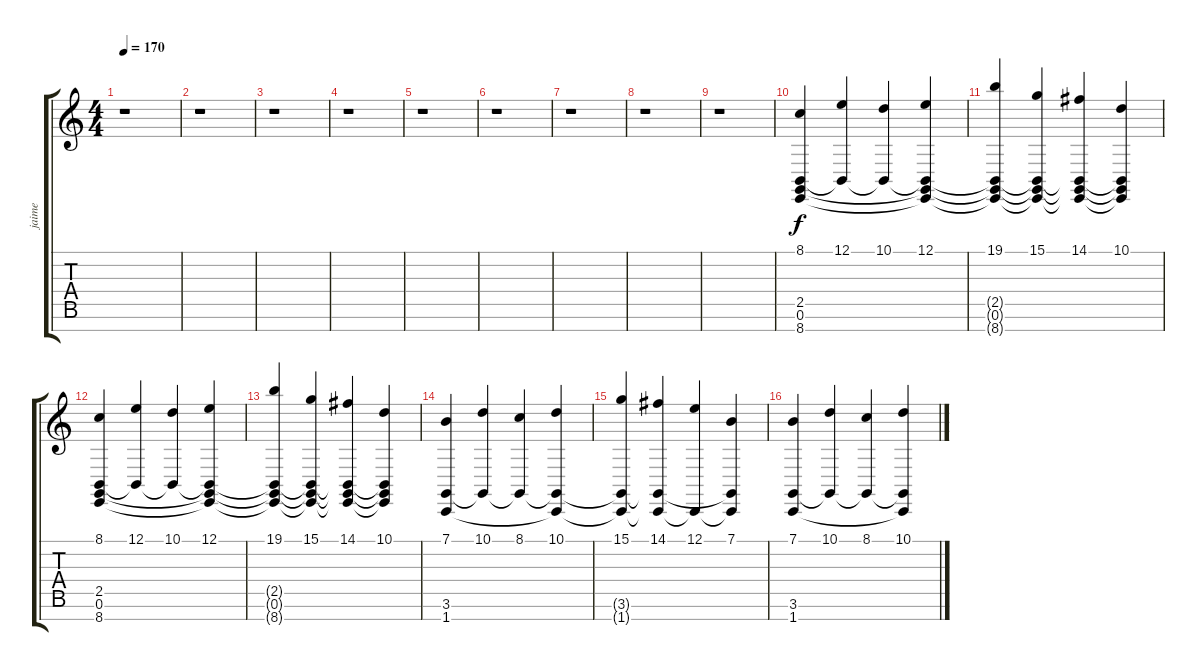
\track ("jaime" "jaime") {instrument acousticgrandpiano}
\staff {score tabs}
\tuning (E4 B3 G3 D3 A2 E2 B1) {hide}
\ts (4 4)
\tempo 170
\clef g2
\ks c
r.1{dy f} |
r.1 |
r.1 |
r.1 |
r.1 |
r.1 |
r.1 |
r.1 |
r.1 |
(8.1 2.5 0.6 8.7).4{volume 15} (12.1 2.5{t}).4 (10.1 2.5{t}).4 (12.1 2.5{t} 0.6{t} 8.7{t}).4 |
(19.1 2.5{t} 0.6{t} 8.7{t}).4 (15.1 2.5{t} 0.6{t} 8.7{t}).4 (14.1 2.5{t} 0.6{t} 8.7{t}).4 (10.1 2.5{t} 0.6{t} 8.7{t}).4 |
(8.1 2.5 0.6 8.7).4 (12.1 2.5{t}).4 (10.1 2.5{t}).4 (12.1 2.5{t} 0.6{t} 8.7{t}).4 |
(19.1 2.5{t} 0.6{t} 8.7{t}).4 (15.1 2.5{t} 0.6{t} 8.7{t}).4 (14.1 2.5{t} 0.6{t} 8.7{t}).4 (10.1 2.5{t} 0.6{t} 8.7{t}).4 |
(7.1 3.6 1.7).4 (10.1 3.6{t}).4 (8.1 3.6{t}).4 (10.1 3.6{t} 1.7{t}).4 |
(15.1 3.6{t} 1.7{t}).4 (14.1 3.6{t} 1.7{t}).4 (12.1 1.7{t}).4 (7.1 3.6{t} 1.7{t}).4 |
(7.1 3.6 1.7).4 (10.1 3.6{t}).4 (8.1 3.6{t}).4 (10.1 3.6{t} 1.7{t}).4
